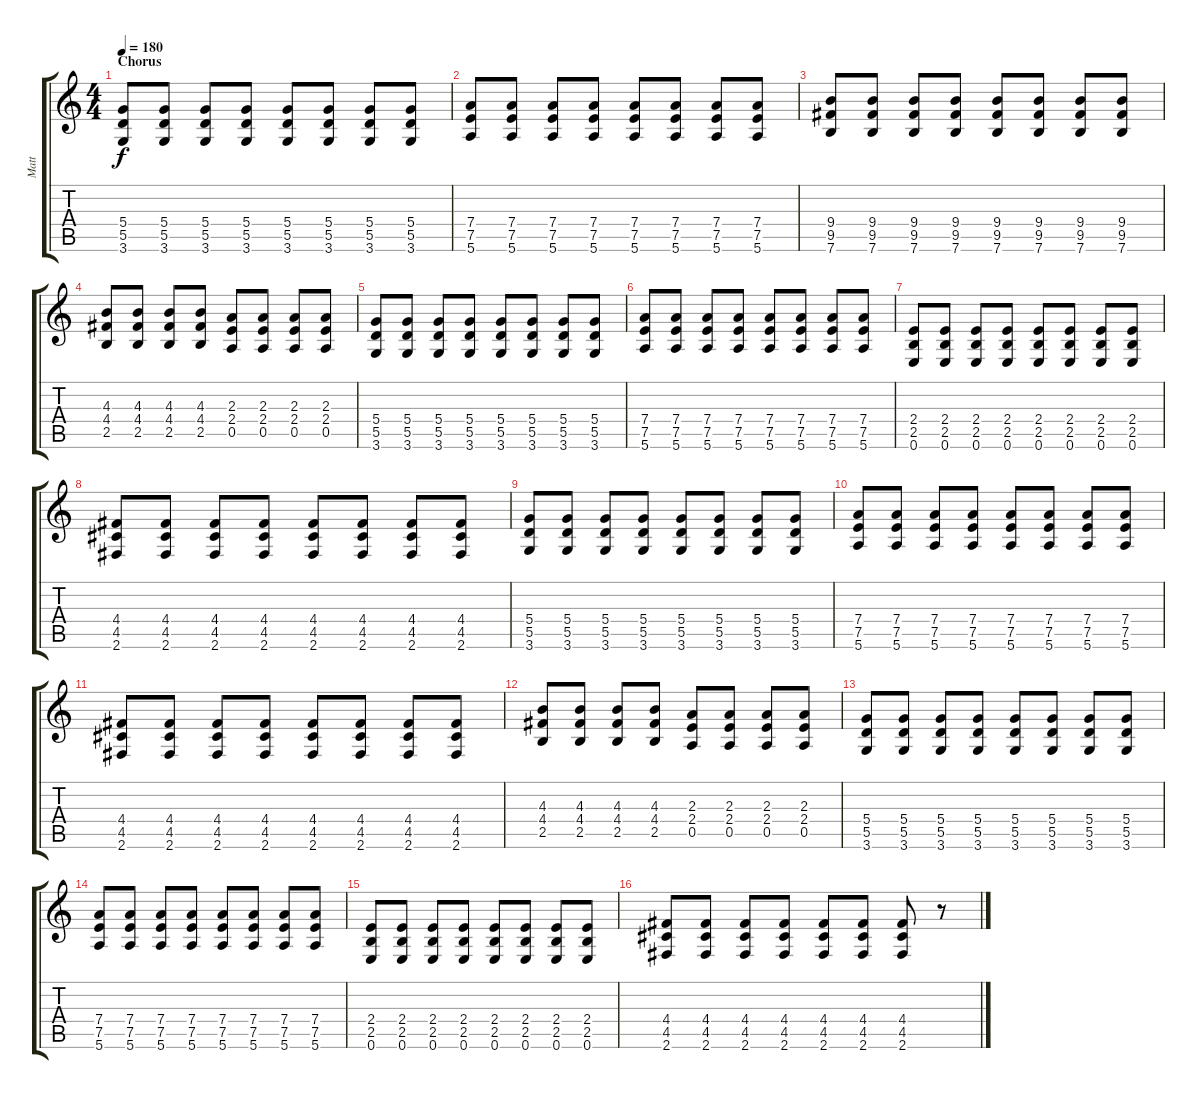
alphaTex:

\track ("Matt" "Matt") {instrument acousticguitarsteel}
\staff {score tabs}
\tuning (E4 B3 G3 D3 A2 E2) {hide}
\ts (4 4)
\section ("" "Chorus")
\tempo 180
\clef g2
\ks c
(5.4 5.5 3.6).8{dy f volume 10 instrument distortionguitar} (5.4 5.5 3.6).8 (5.4 5.5 3.6).8 (5.4 5.5 3.6).8 (5.4 5.5 3.6).8 (5.4 5.5 3.6).8 (5.4 5.5 3.6).8 (5.4 5.5 3.6).8 |
(7.4 7.5 5.6).8 (7.4 7.5 5.6).8 (7.4 7.5 5.6).8 (7.4 7.5 5.6).8 (7.4 7.5 5.6).8 (7.4 7.5 5.6).8 (7.4 7.5 5.6).8 (7.4 7.5 5.6).8 |
(9.4 9.5 7.6).8 (9.4 9.5 7.6).8 (9.4 9.5 7.6).8 (9.4 9.5 7.6).8 (9.4 9.5 7.6).8 (9.4 9.5 7.6).8 (9.4 9.5 7.6).8 (9.4 9.5 7.6).8 |
(4.3 4.4 2.5).8 (4.3 4.4 2.5).8 (4.3 4.4 2.5).8 (4.3 4.4 2.5).8 (2.3 2.4 0.5).8 (2.3 2.4 0.5).8 (2.3 2.4 0.5).8 (2.3 2.4 0.5).8 |
(5.4 5.5 3.6).8 (5.4 5.5 3.6).8 (5.4 5.5 3.6).8 (5.4 5.5 3.6).8 (5.4 5.5 3.6).8 (5.4 5.5 3.6).8 (5.4 5.5 3.6).8 (5.4 5.5 3.6).8 |
(7.4 7.5 5.6).8 (7.4 7.5 5.6).8 (7.4 7.5 5.6).8 (7.4 7.5 5.6).8 (7.4 7.5 5.6).8 (7.4 7.5 5.6).8 (7.4 7.5 5.6).8 (7.4 7.5 5.6).8 |
(2.4 2.5 0.6).8 (2.4 2.5 0.6).8 (2.4 2.5 0.6).8 (2.4 2.5 0.6).8 (2.4 2.5 0.6).8 (2.4 2.5 0.6).8 (2.4 2.5 0.6).8 (2.4 2.5 0.6).8 |
(4.4 4.5 2.6).8 (4.4 4.5 2.6).8 (4.4 4.5 2.6).8 (4.4 4.5 2.6).8 (4.4 4.5 2.6).8 (4.4 4.5 2.6).8 (4.4 4.5 2.6).8 (4.4 4.5 2.6).8 |
(5.4 5.5 3.6).8 (5.4 5.5 3.6).8 (5.4 5.5 3.6).8 (5.4 5.5 3.6).8 (5.4 5.5 3.6).8 (5.4 5.5 3.6).8 (5.4 5.5 3.6).8 (5.4 5.5 3.6).8 |
(7.4 7.5 5.6).8 (7.4 7.5 5.6).8 (7.4 7.5 5.6).8 (7.4 7.5 5.6).8 (7.4 7.5 5.6).8 (7.4 7.5 5.6).8 (7.4 7.5 5.6).8 (7.4 7.5 5.6).8 |
(4.4 4.5 2.6).8 (4.4 4.5 2.6).8 (4.4 4.5 2.6).8 (4.4 4.5 2.6).8 (4.4 4.5 2.6).8 (4.4 4.5 2.6).8 (4.4 4.5 2.6).8 (4.4 4.5 2.6).8 |
(4.3 4.4 2.5).8 (4.3 4.4 2.5).8 (4.3 4.4 2.5).8 (4.3 4.4 2.5).8 (2.3 2.4 0.5).8 (2.3 2.4 0.5).8 (2.3 2.4 0.5).8 (2.3 2.4 0.5).8 |
(5.4 5.5 3.6).8 (5.4 5.5 3.6).8 (5.4 5.5 3.6).8 (5.4 5.5 3.6).8 (5.4 5.5 3.6).8 (5.4 5.5 3.6).8 (5.4 5.5 3.6).8 (5.4 5.5 3.6).8 |
(7.4 7.5 5.6).8 (7.4 7.5 5.6).8 (7.4 7.5 5.6).8 (7.4 7.5 5.6).8 (7.4 7.5 5.6).8 (7.4 7.5 5.6).8 (7.4 7.5 5.6).8 (7.4 7.5 5.6).8 |
(2.4 2.5 0.6).8 (2.4 2.5 0.6).8 (2.4 2.5 0.6).8 (2.4 2.5 0.6).8 (2.4 2.5 0.6).8 (2.4 2.5 0.6).8 (2.4 2.5 0.6).8 (2.4 2.5 0.6).8 |
(4.4 4.5 2.6).8 (4.4 4.5 2.6).8 (4.4 4.5 2.6).8 (4.4 4.5 2.6).8 (4.4 4.5 2.6).8 (4.4 4.5 2.6).8 (4.4 4.5 2.6).8 r.8
